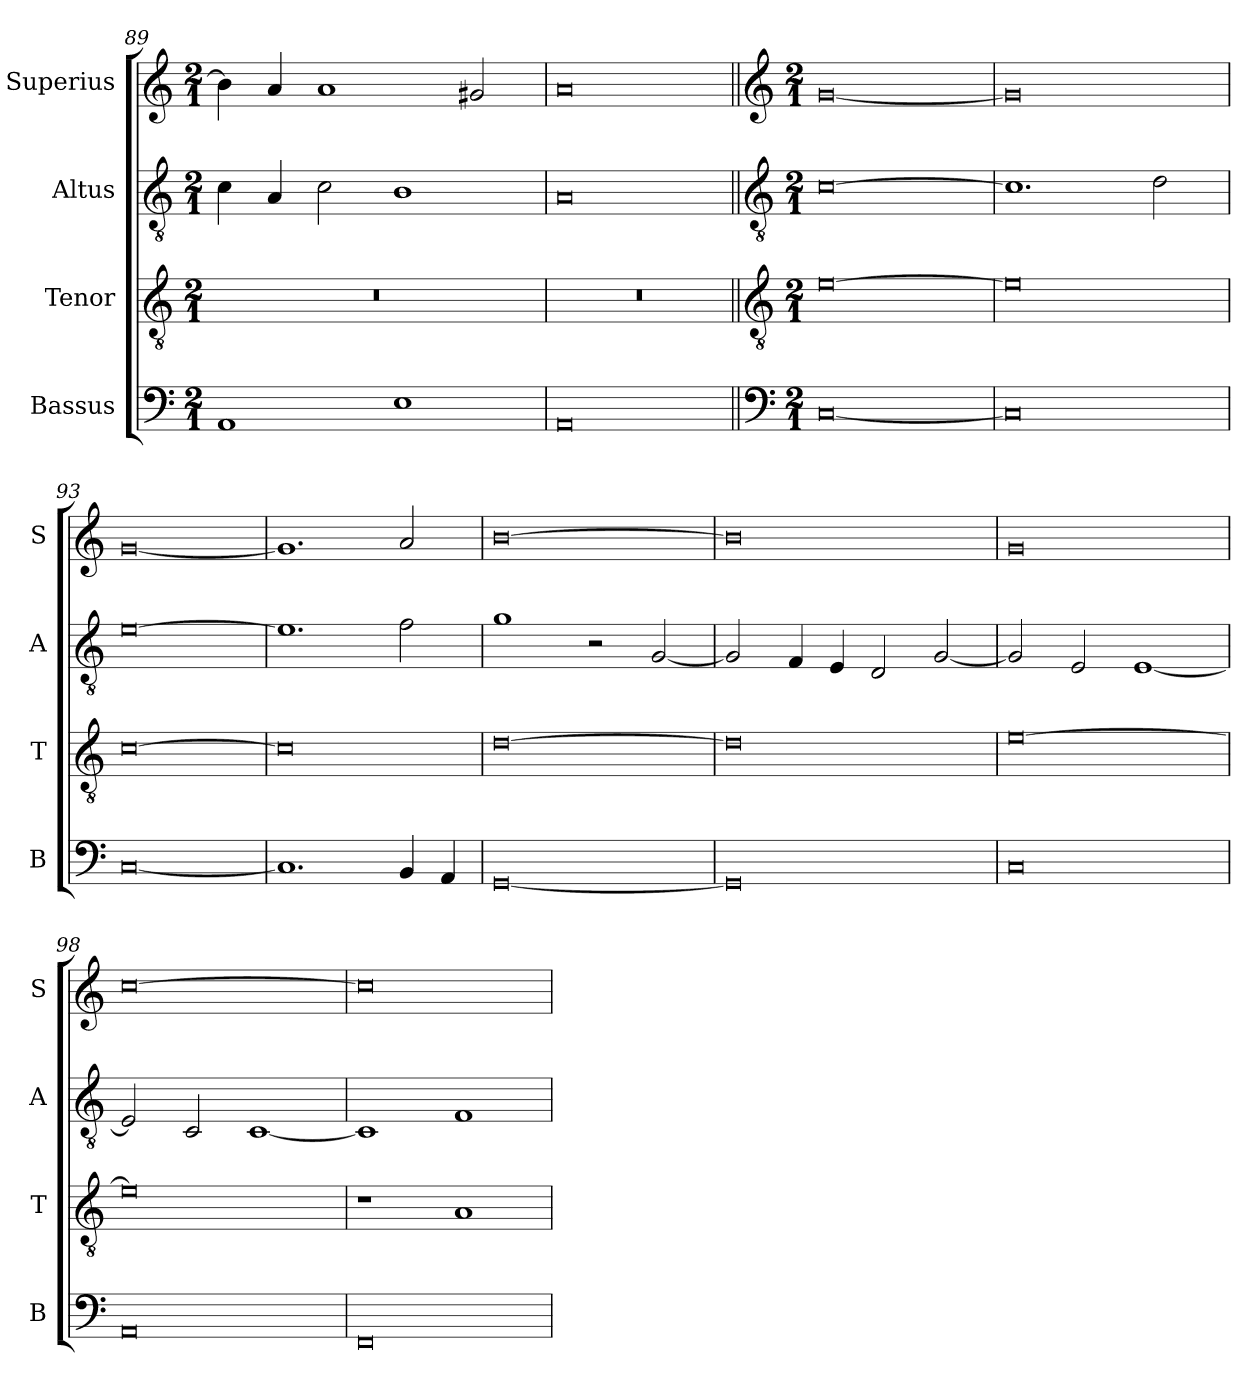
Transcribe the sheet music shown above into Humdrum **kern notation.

**kern	**kern	**kern	**kern
*part4	*part3	*part2	*part1
*staff4	*staff3	*staff2	*staff1
*I"Bassus	*I"Tenor	*I"Altus	*I"Superius
*I'B	*I'T	*I'A	*I'S
*clefF4	*clefGv2	*clefGv2	*clefG2
*k[]	*k[]	*k[]	*k[]
*M2/1	*M2/1	*M2/1	*M2/1
=89	=89	=89	=89
1AA	0r	4c	4b]
.	.	4A	4a
.	.	2c	1a
1E	.	1B	.
.	.	.	2g#X
=90	=90	=90	=90
0AA	0r	0A	0a
!!LO:LB:g=z
=91||	=91||	=91||	=91||
*clefF4	*clefGv2	*clefGv2	*clefG2
*k[]	*k[]	*k[]	*k[]
*M2/1	*M2/1	*M2/1	*M2/1
[0C	[0e	[0c	[0g
=92	=92	=92	=92
0C]	0e]	1.c]	0g]
.	.	2d	.
=93	=93	=93	=93
[0C	[0c	[0e	[0g
=94	=94	=94	=94
1.C]	0c]	1.e]	1.g]
4BB	.	2f	2a
4AA	.	.	.
=95	=95	=95	=95
[0GG	[0d	1g	[0b
.	.	2r	.
.	.	[2G	.
=96	=96	=96	=96
0GG]	0d]	2G]	0b]
.	.	4F	.
.	.	4E	.
.	.	2D	.
.	.	[2G	.
=97	=97	=97	=97
0C	[0e	2G]	0g
.	.	2E	.
.	.	[1E	.
=98	=98	=98	=98
0AA	0e]	2E]	[0cc
.	.	2C	.
.	.	[1C	.
=99	=99	=99	=99
0FF	1r	1C]	0cc]
.	1A	1F	.
=	=	=	=
*-	*-	*-	*-
